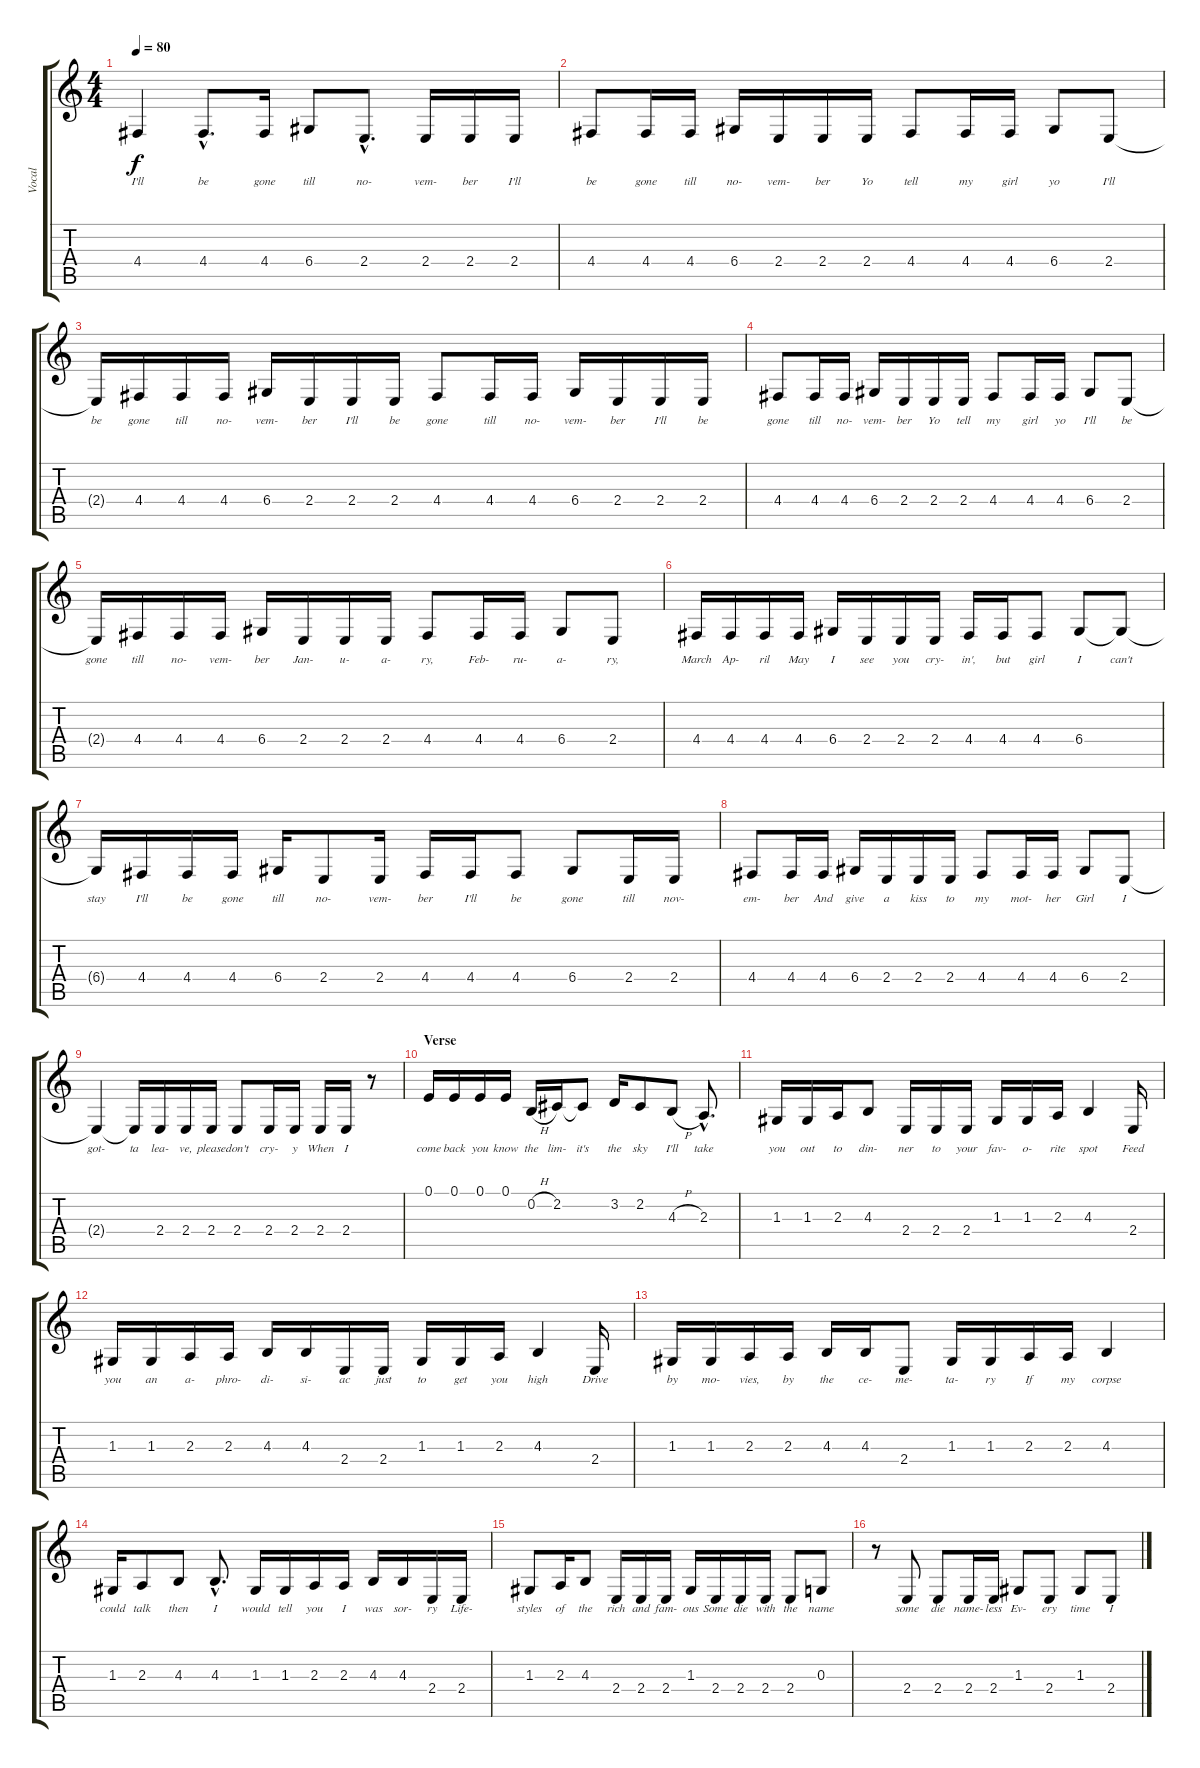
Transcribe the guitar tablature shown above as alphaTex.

\track ("Vocal" "Vocal") {instrument viola}
\staff {score tabs}
\tuning (E4 B3 G3 D3 A2 E2) {hide}
\ts (4 4)
\tempo 80
\clef g2
\ks c
4.4{t}.4{lyrics (0 "I'll") lyrics (1 "") lyrics (2 "") lyrics (3 "") lyrics (4 "") dy f} 4.4{hac}.8{d lyrics (0 "be") lyrics (1 "") lyrics (2 "") lyrics (3 "") lyrics (4 "")} 4.4.16{lyrics (0 "gone") lyrics (1 "") lyrics (2 "") lyrics (3 "") lyrics (4 "")} 6.4.8{lyrics (0 "till") lyrics (1 "") lyrics (2 "") lyrics (3 "") lyrics (4 "")} 2.4{hac}.8{d lyrics (0 "no-") lyrics (1 "") lyrics (2 "") lyrics (3 "") lyrics (4 "")} 2.4.16{lyrics (0 "vem-") lyrics (1 "") lyrics (2 "") lyrics (3 "") lyrics (4 "")} 2.4.16{lyrics (0 "ber") lyrics (1 "") lyrics (2 "") lyrics (3 "") lyrics (4 "")} 2.4.16{lyrics (0 "I'll") lyrics (1 "") lyrics (2 "") lyrics (3 "") lyrics (4 "")} |
4.4.8{lyrics (0 "be") lyrics (1 "") lyrics (2 "") lyrics (3 "") lyrics (4 "")} 4.4.16{lyrics (0 "gone") lyrics (1 "") lyrics (2 "") lyrics (3 "") lyrics (4 "")} 4.4.16{lyrics (0 "till") lyrics (1 "") lyrics (2 "") lyrics (3 "") lyrics (4 "")} 6.4.16{lyrics (0 "no-") lyrics (1 "") lyrics (2 "") lyrics (3 "") lyrics (4 "")} 2.4.16{lyrics (0 "vem-") lyrics (1 "") lyrics (2 "") lyrics (3 "") lyrics (4 "")} 2.4.16{lyrics (0 "ber") lyrics (1 "") lyrics (2 "") lyrics (3 "") lyrics (4 "")} 2.4.16{lyrics (0 "Yo") lyrics (1 "") lyrics (2 "") lyrics (3 "") lyrics (4 "")} 4.4.8{lyrics (0 "tell") lyrics (1 "") lyrics (2 "") lyrics (3 "") lyrics (4 "")} 4.4.16{lyrics (0 "my") lyrics (1 "") lyrics (2 "") lyrics (3 "") lyrics (4 "")} 4.4.16{lyrics (0 "girl") lyrics (1 "") lyrics (2 "") lyrics (3 "") lyrics (4 "")} 6.4.8{lyrics (0 "yo") lyrics (1 "") lyrics (2 "") lyrics (3 "") lyrics (4 "")} 2.4.8{lyrics (0 "I'll") lyrics (1 "") lyrics (2 "") lyrics (3 "") lyrics (4 "")} |
2.4{t}.16{lyrics (0 "be") lyrics (1 "") lyrics (2 "") lyrics (3 "") lyrics (4 "")} 4.4.16{lyrics (0 "gone") lyrics (1 "") lyrics (2 "") lyrics (3 "") lyrics (4 "")} 4.4.16{lyrics (0 "till") lyrics (1 "") lyrics (2 "") lyrics (3 "") lyrics (4 "")} 4.4.16{lyrics (0 "no-") lyrics (1 "") lyrics (2 "") lyrics (3 "") lyrics (4 "")} 6.4.16{lyrics (0 "vem-") lyrics (1 "") lyrics (2 "") lyrics (3 "") lyrics (4 "")} 2.4.16{lyrics (0 "ber") lyrics (1 "") lyrics (2 "") lyrics (3 "") lyrics (4 "")} 2.4.16{lyrics (0 "I'll") lyrics (1 "") lyrics (2 "") lyrics (3 "") lyrics (4 "")} 2.4.16{lyrics (0 "be") lyrics (1 "") lyrics (2 "") lyrics (3 "") lyrics (4 "")} 4.4.8{lyrics (0 "gone") lyrics (1 "") lyrics (2 "") lyrics (3 "") lyrics (4 "")} 4.4.16{lyrics (0 "till") lyrics (1 "") lyrics (2 "") lyrics (3 "") lyrics (4 "")} 4.4.16{lyrics (0 "no-") lyrics (1 "") lyrics (2 "") lyrics (3 "") lyrics (4 "")} 6.4.16{lyrics (0 "vem-") lyrics (1 "") lyrics (2 "") lyrics (3 "") lyrics (4 "")} 2.4.16{lyrics (0 "ber") lyrics (1 "") lyrics (2 "") lyrics (3 "") lyrics (4 "")} 2.4.16{lyrics (0 "I'll") lyrics (1 "") lyrics (2 "") lyrics (3 "") lyrics (4 "")} 2.4.16{lyrics (0 "be") lyrics (1 "") lyrics (2 "") lyrics (3 "") lyrics (4 "")} |
4.4.8{lyrics (0 "gone") lyrics (1 "") lyrics (2 "") lyrics (3 "") lyrics (4 "")} 4.4.16{lyrics (0 "till") lyrics (1 "") lyrics (2 "") lyrics (3 "") lyrics (4 "")} 4.4.16{lyrics (0 "no-") lyrics (1 "") lyrics (2 "") lyrics (3 "") lyrics (4 "")} 6.4.16{lyrics (0 "vem-") lyrics (1 "") lyrics (2 "") lyrics (3 "") lyrics (4 "")} 2.4.16{lyrics (0 "ber") lyrics (1 "") lyrics (2 "") lyrics (3 "") lyrics (4 "")} 2.4.16{lyrics (0 "Yo") lyrics (1 "") lyrics (2 "") lyrics (3 "") lyrics (4 "")} 2.4.16{lyrics (0 "tell") lyrics (1 "") lyrics (2 "") lyrics (3 "") lyrics (4 "")} 4.4.8{lyrics (0 "my") lyrics (1 "") lyrics (2 "") lyrics (3 "") lyrics (4 "")} 4.4.16{lyrics (0 "girl") lyrics (1 "") lyrics (2 "") lyrics (3 "") lyrics (4 "")} 4.4.16{lyrics (0 "yo") lyrics (1 "") lyrics (2 "") lyrics (3 "") lyrics (4 "")} 6.4.8{lyrics (0 "I'll") lyrics (1 "") lyrics (2 "") lyrics (3 "") lyrics (4 "")} 2.4.8{lyrics (0 "be") lyrics (1 "") lyrics (2 "") lyrics (3 "") lyrics (4 "")} |
2.4{t}.16{lyrics (0 "gone") lyrics (1 "") lyrics (2 "") lyrics (3 "") lyrics (4 "")} 4.4.16{lyrics (0 "till") lyrics (1 "") lyrics (2 "") lyrics (3 "") lyrics (4 "")} 4.4.16{lyrics (0 "no-") lyrics (1 "") lyrics (2 "") lyrics (3 "") lyrics (4 "")} 4.4.16{lyrics (0 "vem-") lyrics (1 "") lyrics (2 "") lyrics (3 "") lyrics (4 "")} 6.4.16{lyrics (0 "ber") lyrics (1 "") lyrics (2 "") lyrics (3 "") lyrics (4 "")} 2.4.16{lyrics (0 "Jan-") lyrics (1 "") lyrics (2 "") lyrics (3 "") lyrics (4 "")} 2.4.16{lyrics (0 "u-") lyrics (1 "") lyrics (2 "") lyrics (3 "") lyrics (4 "")} 2.4.16{lyrics (0 "a-") lyrics (1 "") lyrics (2 "") lyrics (3 "") lyrics (4 "")} 4.4.8{lyrics (0 "ry,") lyrics (1 "") lyrics (2 "") lyrics (3 "") lyrics (4 "")} 4.4.16{lyrics (0 "Feb-") lyrics (1 "") lyrics (2 "") lyrics (3 "") lyrics (4 "")} 4.4.16{lyrics (0 "ru-") lyrics (1 "") lyrics (2 "") lyrics (3 "") lyrics (4 "")} 6.4.8{lyrics (0 "a-") lyrics (1 "") lyrics (2 "") lyrics (3 "") lyrics (4 "")} 2.4.8{lyrics (0 "ry,") lyrics (1 "") lyrics (2 "") lyrics (3 "") lyrics (4 "")} |
4.4.16{lyrics (0 "March") lyrics (1 "") lyrics (2 "") lyrics (3 "") lyrics (4 "")} 4.4.16{lyrics (0 "Ap-") lyrics (1 "") lyrics (2 "") lyrics (3 "") lyrics (4 "")} 4.4.16{lyrics (0 "ril") lyrics (1 "") lyrics (2 "") lyrics (3 "") lyrics (4 "")} 4.4.16{lyrics (0 "May") lyrics (1 "") lyrics (2 "") lyrics (3 "") lyrics (4 "")} 6.4.16{lyrics (0 "I") lyrics (1 "") lyrics (2 "") lyrics (3 "") lyrics (4 "")} 2.4.16{lyrics (0 "see") lyrics (1 "") lyrics (2 "") lyrics (3 "") lyrics (4 "")} 2.4.16{lyrics (0 "you") lyrics (1 "") lyrics (2 "") lyrics (3 "") lyrics (4 "")} 2.4.16{lyrics (0 "cry-") lyrics (1 "") lyrics (2 "") lyrics (3 "") lyrics (4 "")} 4.4.16{lyrics (0 "in',") lyrics (1 "") lyrics (2 "") lyrics (3 "") lyrics (4 "")} 4.4.16{lyrics (0 "but") lyrics (1 "") lyrics (2 "") lyrics (3 "") lyrics (4 "")} 4.4.8{lyrics (0 "girl") lyrics (1 "") lyrics (2 "") lyrics (3 "") lyrics (4 "")} 6.4.8{lyrics (0 "I") lyrics (1 "") lyrics (2 "") lyrics (3 "") lyrics (4 "")} 6.4{t}.8{lyrics (0 "can't") lyrics (1 "") lyrics (2 "") lyrics (3 "") lyrics (4 "")} |
6.4{t}.16{lyrics (0 "stay") lyrics (1 "") lyrics (2 "") lyrics (3 "") lyrics (4 "")} 4.4.16{lyrics (0 "I'll") lyrics (1 "") lyrics (2 "") lyrics (3 "") lyrics (4 "")} 4.4.16{lyrics (0 "be") lyrics (1 "") lyrics (2 "") lyrics (3 "") lyrics (4 "")} 4.4.16{lyrics (0 "gone") lyrics (1 "") lyrics (2 "") lyrics (3 "") lyrics (4 "")} 6.4.16{lyrics (0 "till") lyrics (1 "") lyrics (2 "") lyrics (3 "") lyrics (4 "")} 2.4.8{lyrics (0 "no-") lyrics (1 "") lyrics (2 "") lyrics (3 "") lyrics (4 "")} 2.4.16{lyrics (0 "vem-") lyrics (1 "") lyrics (2 "") lyrics (3 "") lyrics (4 "")} 4.4.16{lyrics (0 "ber") lyrics (1 "") lyrics (2 "") lyrics (3 "") lyrics (4 "")} 4.4.16{lyrics (0 "I'll") lyrics (1 "") lyrics (2 "") lyrics (3 "") lyrics (4 "")} 4.4.8{lyrics (0 "be") lyrics (1 "") lyrics (2 "") lyrics (3 "") lyrics (4 "")} 6.4.8{lyrics (0 "gone") lyrics (1 "") lyrics (2 "") lyrics (3 "") lyrics (4 "")} 2.4.16{lyrics (0 "till") lyrics (1 "") lyrics (2 "") lyrics (3 "") lyrics (4 "")} 2.4.16{lyrics (0 "nov-") lyrics (1 "") lyrics (2 "") lyrics (3 "") lyrics (4 "")} |
4.4.8{lyrics (0 "em-") lyrics (1 "") lyrics (2 "") lyrics (3 "") lyrics (4 "")} 4.4.16{lyrics (0 "ber") lyrics (1 "") lyrics (2 "") lyrics (3 "") lyrics (4 "")} 4.4.16{lyrics (0 "And") lyrics (1 "") lyrics (2 "") lyrics (3 "") lyrics (4 "")} 6.4.16{lyrics (0 "give") lyrics (1 "") lyrics (2 "") lyrics (3 "") lyrics (4 "")} 2.4.16{lyrics (0 "a") lyrics (1 "") lyrics (2 "") lyrics (3 "") lyrics (4 "")} 2.4.16{lyrics (0 "kiss") lyrics (1 "") lyrics (2 "") lyrics (3 "") lyrics (4 "")} 2.4.16{lyrics (0 "to") lyrics (1 "") lyrics (2 "") lyrics (3 "") lyrics (4 "")} 4.4.8{lyrics (0 "my") lyrics (1 "") lyrics (2 "") lyrics (3 "") lyrics (4 "")} 4.4.16{lyrics (0 "mot-") lyrics (1 "") lyrics (2 "") lyrics (3 "") lyrics (4 "")} 4.4.16{lyrics (0 "her") lyrics (1 "") lyrics (2 "") lyrics (3 "") lyrics (4 "")} 6.4.8{lyrics (0 "Girl") lyrics (1 "") lyrics (2 "") lyrics (3 "") lyrics (4 "")} 2.4.8{lyrics (0 "I") lyrics (1 "") lyrics (2 "") lyrics (3 "") lyrics (4 "")} |
2.4{t}.4{lyrics (0 "got-") lyrics (1 "") lyrics (2 "") lyrics (3 "") lyrics (4 "")} 2.4{t}.16{lyrics (0 "ta") lyrics (1 "") lyrics (2 "") lyrics (3 "") lyrics (4 "")} 2.4.16{lyrics (0 "lea-") lyrics (1 "") lyrics (2 "") lyrics (3 "") lyrics (4 "")} 2.4.16{lyrics (0 "ve,") lyrics (1 "") lyrics (2 "") lyrics (3 "") lyrics (4 "")} 2.4.16{lyrics (0 "please") lyrics (1 "") lyrics (2 "") lyrics (3 "") lyrics (4 "")} 2.4.8{lyrics (0 "don't") lyrics (1 "") lyrics (2 "") lyrics (3 "") lyrics (4 "")} 2.4.16{lyrics (0 "cry-") lyrics (1 "") lyrics (2 "") lyrics (3 "") lyrics (4 "")} 2.4.16{lyrics (0 "y") lyrics (1 "") lyrics (2 "") lyrics (3 "") lyrics (4 "")} 2.4.16{lyrics (0 "When") lyrics (1 "") lyrics (2 "") lyrics (3 "") lyrics (4 "")} 2.4.16{lyrics (0 "I") lyrics (1 "") lyrics (2 "") lyrics (3 "") lyrics (4 "")} r.8 |
\section ("" "Verse")
0.1.16{lyrics (0 "come") lyrics (1 "") lyrics (2 "") lyrics (3 "") lyrics (4 "")} 0.1.16{lyrics (0 "back") lyrics (1 "") lyrics (2 "") lyrics (3 "") lyrics (4 "")} 0.1.16{lyrics (0 "you") lyrics (1 "") lyrics (2 "") lyrics (3 "") lyrics (4 "")} 0.1.16{lyrics (0 "know") lyrics (1 "") lyrics (2 "") lyrics (3 "") lyrics (4 "")} 0.2{h}.16{lyrics (0 "the") lyrics (1 "") lyrics (2 "") lyrics (3 "") lyrics (4 "")} 2.2.16{lyrics (0 "lim-") lyrics (1 "") lyrics (2 "") lyrics (3 "") lyrics (4 "")} 2.2{t}.8{lyrics (0 "it's") lyrics (1 "") lyrics (2 "") lyrics (3 "") lyrics (4 "")} 3.2.16{lyrics (0 "the") lyrics (1 "") lyrics (2 "") lyrics (3 "") lyrics (4 "")} 2.2.8{lyrics (0 "sky") lyrics (1 "") lyrics (2 "") lyrics (3 "") lyrics (4 "")} 4.3{h}.8{lyrics (0 "I'll") lyrics (1 "") lyrics (2 "") lyrics (3 "") lyrics (4 "")} 2.3{hac}.8{d lyrics (0 "take") lyrics (1 "") lyrics (2 "") lyrics (3 "") lyrics (4 "")} |
1.3.16{lyrics (0 "you") lyrics (1 "") lyrics (2 "") lyrics (3 "") lyrics (4 "")} 1.3.16{lyrics (0 "out") lyrics (1 "") lyrics (2 "") lyrics (3 "") lyrics (4 "")} 2.3.16{lyrics (0 "to") lyrics (1 "") lyrics (2 "") lyrics (3 "") lyrics (4 "")} 4.3.8{lyrics (0 "din-") lyrics (1 "") lyrics (2 "") lyrics (3 "") lyrics (4 "")} 2.4.16{lyrics (0 "ner") lyrics (1 "") lyrics (2 "") lyrics (3 "") lyrics (4 "")} 2.4.16{lyrics (0 "to") lyrics (1 "") lyrics (2 "") lyrics (3 "") lyrics (4 "")} 2.4.16{lyrics (0 "your") lyrics (1 "") lyrics (2 "") lyrics (3 "") lyrics (4 "")} 1.3.16{lyrics (0 "fav-") lyrics (1 "") lyrics (2 "") lyrics (3 "") lyrics (4 "")} 1.3.16{lyrics (0 "o-") lyrics (1 "") lyrics (2 "") lyrics (3 "") lyrics (4 "")} 2.3.16{lyrics (0 "rite") lyrics (1 "") lyrics (2 "") lyrics (3 "") lyrics (4 "")} 4.3.4{lyrics (0 "spot") lyrics (1 "") lyrics (2 "") lyrics (3 "") lyrics (4 "")} 2.4.16{lyrics (0 "Feed") lyrics (1 "") lyrics (2 "") lyrics (3 "") lyrics (4 "")} |
1.3.16{lyrics (0 "you") lyrics (1 "") lyrics (2 "") lyrics (3 "") lyrics (4 "")} 1.3.16{lyrics (0 "an") lyrics (1 "") lyrics (2 "") lyrics (3 "") lyrics (4 "")} 2.3.16{lyrics (0 "a-") lyrics (1 "") lyrics (2 "") lyrics (3 "") lyrics (4 "")} 2.3.16{lyrics (0 "phro-") lyrics (1 "") lyrics (2 "") lyrics (3 "") lyrics (4 "")} 4.3.16{lyrics (0 "di-") lyrics (1 "") lyrics (2 "") lyrics (3 "") lyrics (4 "")} 4.3.16{lyrics (0 "si-") lyrics (1 "") lyrics (2 "") lyrics (3 "") lyrics (4 "")} 2.4.16{lyrics (0 "ac") lyrics (1 "") lyrics (2 "") lyrics (3 "") lyrics (4 "")} 2.4.16{lyrics (0 "just") lyrics (1 "") lyrics (2 "") lyrics (3 "") lyrics (4 "")} 1.3.16{lyrics (0 "to") lyrics (1 "") lyrics (2 "") lyrics (3 "") lyrics (4 "")} 1.3.16{lyrics (0 "get") lyrics (1 "") lyrics (2 "") lyrics (3 "") lyrics (4 "")} 2.3.16{lyrics (0 "you") lyrics (1 "") lyrics (2 "") lyrics (3 "") lyrics (4 "")} 4.3.4{lyrics (0 "high") lyrics (1 "") lyrics (2 "") lyrics (3 "") lyrics (4 "")} 2.4.16{lyrics (0 "Drive") lyrics (1 "") lyrics (2 "") lyrics (3 "") lyrics (4 "")} |
1.3.16{lyrics (0 "by") lyrics (1 "") lyrics (2 "") lyrics (3 "") lyrics (4 "")} 1.3.16{lyrics (0 "mo-") lyrics (1 "") lyrics (2 "") lyrics (3 "") lyrics (4 "")} 2.3.16{lyrics (0 "vies,") lyrics (1 "") lyrics (2 "") lyrics (3 "") lyrics (4 "")} 2.3.16{lyrics (0 "by") lyrics (1 "") lyrics (2 "") lyrics (3 "") lyrics (4 "")} 4.3.16{lyrics (0 "the") lyrics (1 "") lyrics (2 "") lyrics (3 "") lyrics (4 "")} 4.3.16{lyrics (0 "ce-") lyrics (1 "") lyrics (2 "") lyrics (3 "") lyrics (4 "")} 2.4.8{lyrics (0 "me-") lyrics (1 "") lyrics (2 "") lyrics (3 "") lyrics (4 "")} 1.3.16{lyrics (0 "ta-") lyrics (1 "") lyrics (2 "") lyrics (3 "") lyrics (4 "")} 1.3.16{lyrics (0 "ry") lyrics (1 "") lyrics (2 "") lyrics (3 "") lyrics (4 "")} 2.3.16{lyrics (0 "If") lyrics (1 "") lyrics (2 "") lyrics (3 "") lyrics (4 "")} 2.3.16{lyrics (0 "my") lyrics (1 "") lyrics (2 "") lyrics (3 "") lyrics (4 "")} 4.3.4{lyrics (0 "corpse") lyrics (1 "") lyrics (2 "") lyrics (3 "") lyrics (4 "")} |
1.3.16{lyrics (0 "could") lyrics (1 "") lyrics (2 "") lyrics (3 "") lyrics (4 "")} 2.3.8{lyrics (0 "talk") lyrics (1 "") lyrics (2 "") lyrics (3 "") lyrics (4 "")} 4.3.8{lyrics (0 "then") lyrics (1 "") lyrics (2 "") lyrics (3 "") lyrics (4 "")} 4.3{hac}.8{d lyrics (0 "I") lyrics (1 "") lyrics (2 "") lyrics (3 "") lyrics (4 "")} 1.3.16{lyrics (0 "would") lyrics (1 "") lyrics (2 "") lyrics (3 "") lyrics (4 "")} 1.3.16{lyrics (0 "tell") lyrics (1 "") lyrics (2 "") lyrics (3 "") lyrics (4 "")} 2.3.16{lyrics (0 "you") lyrics (1 "") lyrics (2 "") lyrics (3 "") lyrics (4 "")} 2.3.16{lyrics (0 "I") lyrics (1 "") lyrics (2 "") lyrics (3 "") lyrics (4 "")} 4.3.16{lyrics (0 "was") lyrics (1 "") lyrics (2 "") lyrics (3 "") lyrics (4 "")} 4.3.16{lyrics (0 "sor-") lyrics (1 "") lyrics (2 "") lyrics (3 "") lyrics (4 "")} 2.4.16{lyrics (0 "ry") lyrics (1 "") lyrics (2 "") lyrics (3 "") lyrics (4 "")} 2.4.16{lyrics (0 "Life-") lyrics (1 "") lyrics (2 "") lyrics (3 "") lyrics (4 "")} |
1.3.8{lyrics (0 "styles") lyrics (1 "") lyrics (2 "") lyrics (3 "") lyrics (4 "")} 2.3.16{lyrics (0 "of") lyrics (1 "") lyrics (2 "") lyrics (3 "") lyrics (4 "")} 4.3.8{lyrics (0 "the") lyrics (1 "") lyrics (2 "") lyrics (3 "") lyrics (4 "")} 2.4.16{lyrics (0 "rich") lyrics (1 "") lyrics (2 "") lyrics (3 "") lyrics (4 "")} 2.4.16{lyrics (0 "and") lyrics (1 "") lyrics (2 "") lyrics (3 "") lyrics (4 "")} 2.4.16{lyrics (0 "fam-") lyrics (1 "") lyrics (2 "") lyrics (3 "") lyrics (4 "")} 1.3.16{lyrics (0 "ous") lyrics (1 "") lyrics (2 "") lyrics (3 "") lyrics (4 "")} 2.4.16{lyrics (0 "Some") lyrics (1 "") lyrics (2 "") lyrics (3 "") lyrics (4 "")} 2.4.16{lyrics (0 "die") lyrics (1 "") lyrics (2 "") lyrics (3 "") lyrics (4 "")} 2.4.16{lyrics (0 "with") lyrics (1 "") lyrics (2 "") lyrics (3 "") lyrics (4 "")} 2.4.8{lyrics (0 "the") lyrics (1 "") lyrics (2 "") lyrics (3 "") lyrics (4 "")} 0.3.8{lyrics (0 "name") lyrics (1 "") lyrics (2 "") lyrics (3 "") lyrics (4 "")} |
r.8 2.4.8{lyrics (0 "some") lyrics (1 "") lyrics (2 "") lyrics (3 "") lyrics (4 "")} 2.4.8{lyrics (0 "die") lyrics (1 "") lyrics (2 "") lyrics (3 "") lyrics (4 "")} 2.4.16{lyrics (0 "name-") lyrics (1 "") lyrics (2 "") lyrics (3 "") lyrics (4 "")} 2.4.16{lyrics (0 "less") lyrics (1 "") lyrics (2 "") lyrics (3 "") lyrics (4 "")} 1.3.8{lyrics (0 "Ev-") lyrics (1 "") lyrics (2 "") lyrics (3 "") lyrics (4 "")} 2.4.8{lyrics (0 "ery") lyrics (1 "") lyrics (2 "") lyrics (3 "") lyrics (4 "")} 1.3.8{lyrics (0 "time") lyrics (1 "") lyrics (2 "") lyrics (3 "") lyrics (4 "")} 2.4.8{lyrics (0 "I") lyrics (1 "") lyrics (2 "") lyrics (3 "") lyrics (4 "")}
